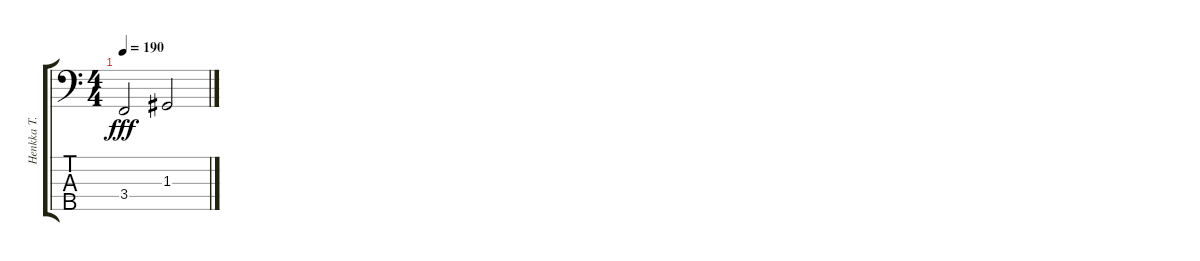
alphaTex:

\track ("Henkka T. Blacksmith" "Henkka T. ") {instrument electricbassfinger}
\staff {score tabs}
\tuning (F2 C2 G1 D1 A0) {hide}
\ts (4 4)
\tempo 190
\clef f4
\ks c
3.4.2{dy fff} 1.3.2
